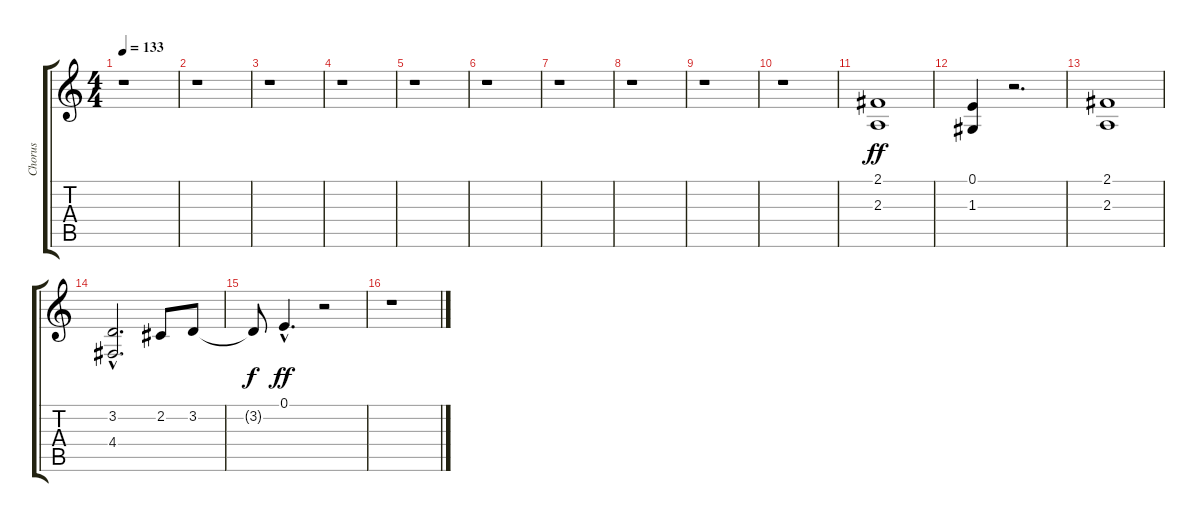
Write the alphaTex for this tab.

\track ("Chorus" "Chorus") {instrument clarinet}
\staff {score tabs}
\tuning (E4 B3 G3 D3 A2 E2) {hide}
\ts (4 4)
\tempo 133
\clef g2
\ks c
r.1{dy ff instrument clarinet} |
r.1 |
r.1 |
r.1 |
r.1 |
r.1 |
r.1 |
r.1 |
r.1 |
r.1 |
(2.1 2.3).1 |
(0.1 1.3).4 r.2{d} |
(2.1 2.3).1 |
(3.2{hac} 4.4).2{d} 2.2.8 3.2.8 |
3.2{t}.8{dy f} 0.1{hac}.4{d dy ff} r.2 |
r.1
